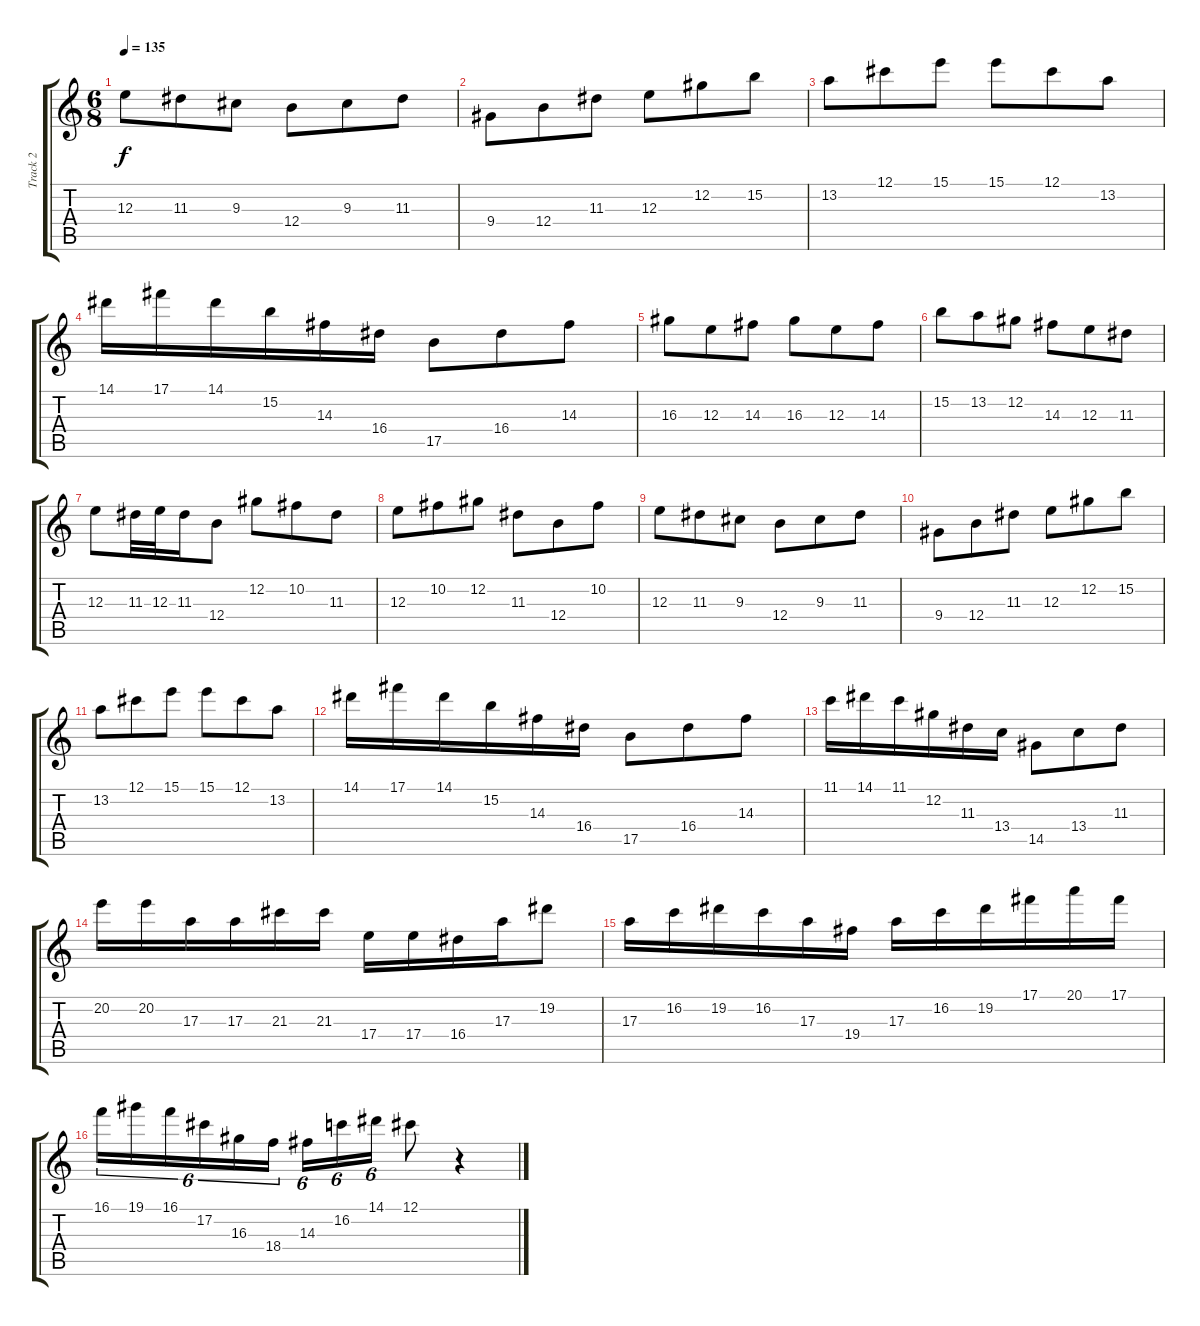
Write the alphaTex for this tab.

\track ("Track 2" "Track 2") {instrument distortionguitar}
\staff {score tabs}
\tuning (Db4 Ab3 E3 B2 Gb2 Db2) {hide}
\ts (6 8)
\tempo 135
\clef g2
\ks c
12.3.8{dy f} 11.3.8 9.3.8 12.4.8 9.3.8 11.3.8 |
9.4.8 12.4.8 11.3.8 12.3.8 12.2.8 15.2.8 |
13.2.8 12.1.8 15.1.8 15.1.8 12.1.8 13.2.8 |
14.1.16 17.1.16 14.1.16 15.2.16 14.3.16 16.4.16 17.5.8 16.4.8 14.3.8 |
16.3.8 12.3.8 14.3.8 16.3.8 12.3.8 14.3.8 |
15.2.8 13.2.8 12.2.8 14.3.8 12.3.8 11.3.8 |
12.3.8 11.3.32 12.3.32 11.3.16 12.4.8 12.2.8 10.2.8 11.3.8 |
12.3.8 10.2.8 12.2.8 11.3.8 12.4.8 10.2.8 |
12.3.8 11.3.8 9.3.8 12.4.8 9.3.8 11.3.8 |
9.4.8 12.4.8 11.3.8 12.3.8 12.2.8 15.2.8 |
13.2.8 12.1.8 15.1.8 15.1.8 12.1.8 13.2.8 |
14.1.16 17.1.16 14.1.16 15.2.16 14.3.16 16.4.16 17.5.8 16.4.8 14.3.8 |
11.1.16 14.1.16 11.1.16 12.2.16 11.3.16 13.4.16 14.5.8 13.4.8 11.3.8 |
20.2.16 20.2.16 17.3.16 17.3.16 21.3.16 21.3.16 17.4.16 17.4.16 16.4.16 17.3.16 19.2.8 |
17.3.16 16.2.16 19.2.16 16.2.16 17.3.16 19.4.16 17.3.16 16.2.16 19.2.16 17.1.16 20.1.16 17.1.16 |
16.1.16{tu (6 4)} 19.1.16{tu (6 4)} 16.1.16{tu (6 4)} 17.2.16{tu (6 4)} 16.3.16{tu (6 4)} 18.4.16{tu (6 4)} 14.3.16{tu (6 4)} 16.2.16{tu (6 4)} 14.1.16{tu (6 4)} 12.1.8 r.4
